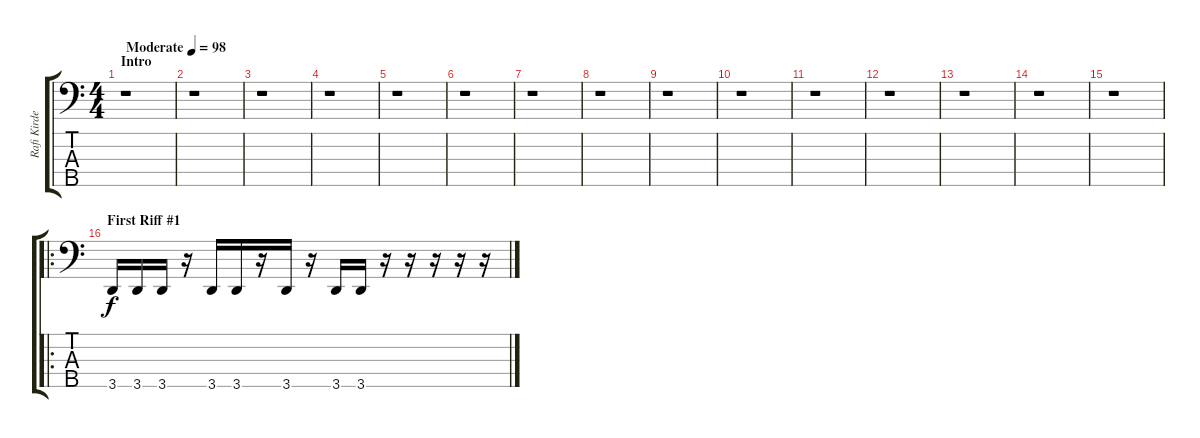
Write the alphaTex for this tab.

\track ("Rafi Kirder" "Rafi Kirde") {instrument electricbasspick}
\staff {score tabs}
\tuning (G2 D2 A1 E1 B0) {hide}
\ts (4 4)
\section ("" "Intro")
\tempo (98 "Moderate")
\clef f4
\ks c
r.1{dy f instrument electricbasspick} |
r.1 |
r.1 |
r.1 |
r.1 |
r.1 |
r.1 |
r.1 |
r.1 |
r.1 |
r.1 |
r.1 |
r.1 |
r.1 |
r.1 |
\ro
\section ("" "First Riff #1")
3.5.16 3.5.16 3.5.16 r.16 3.5.16 3.5.16 r.16 3.5.16 r.16 3.5.16 3.5.16 r.16 r.16 r.16 r.16 r.16
